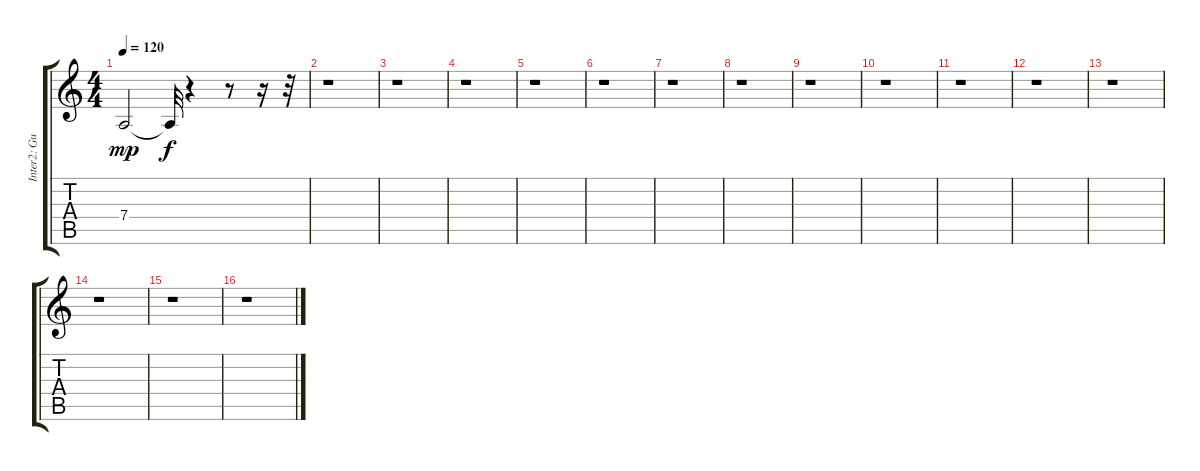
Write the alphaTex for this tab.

\track ("Inter2: Guitar      " "Inter2: Gu") {instrument dulcimer}
\staff {score tabs}
\tuning (E4 B3 G3 D3 A2 E2) {hide}
\ts (4 4)
\tempo 120
\clef g2
\ks c
7.4.2{dy mp} 7.4{t}.32{dy f} r.4 r.8 r.16 r.32 |
r.1 |
r.1 |
r.1 |
r.1 |
r.1 |
r.1 |
r.1 |
r.1 |
r.1 |
r.1 |
r.1 |
r.1 |
r.1 |
r.1 |
r.1
